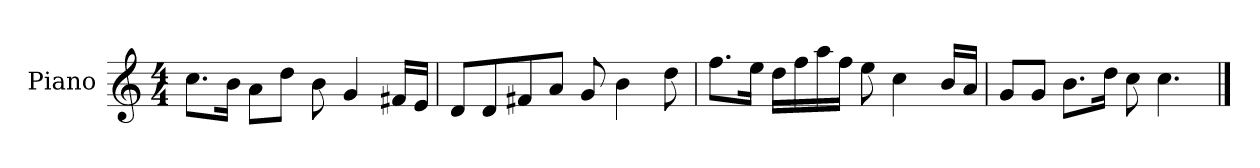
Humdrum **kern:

**kern
*part1
*staff1
*I"Piano
*I'P-no
*clefG2
*k[]
*M4/4
*MM90
=1
8.cc\L
16b\Jk
8a\L
8dd\J
8b\
4g/
16f#X/LL
16e/JJ
=2
8d/L
8d/
8f#X/
8a/J
8g/
4b\
8dd\
=3
8.ff\L
16ee\Jk
16dd\LL
16ff\
16aa\
16ff\JJ
8ee\
4cc\
16b/LL
16a/JJ
=4
8g/L
8g/J
8.b\L
16dd\Jk
8cc\
4.cc\
==
*-
